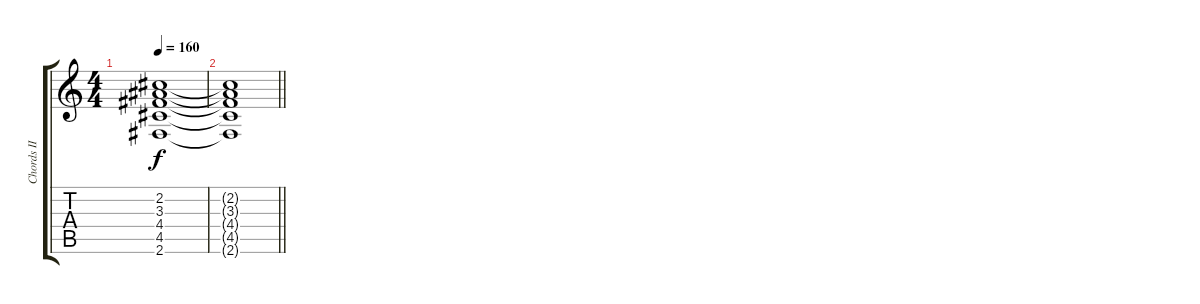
\track ("Chords II" "Chords II") {instrument acousticguitarsteel}
\staff {score tabs}
\tuning (E4 B3 G3 D3 A2 E2) {hide}
\ts (4 4)
\tempo 160
\clef g2
\ks c
(2.2 3.3 4.4 4.5 2.6).1{dy f balance 16} |
\barLineRight lightlight
(2.2{t} 3.3{t} 4.4{t} 4.5{t} 2.6{t}).1
